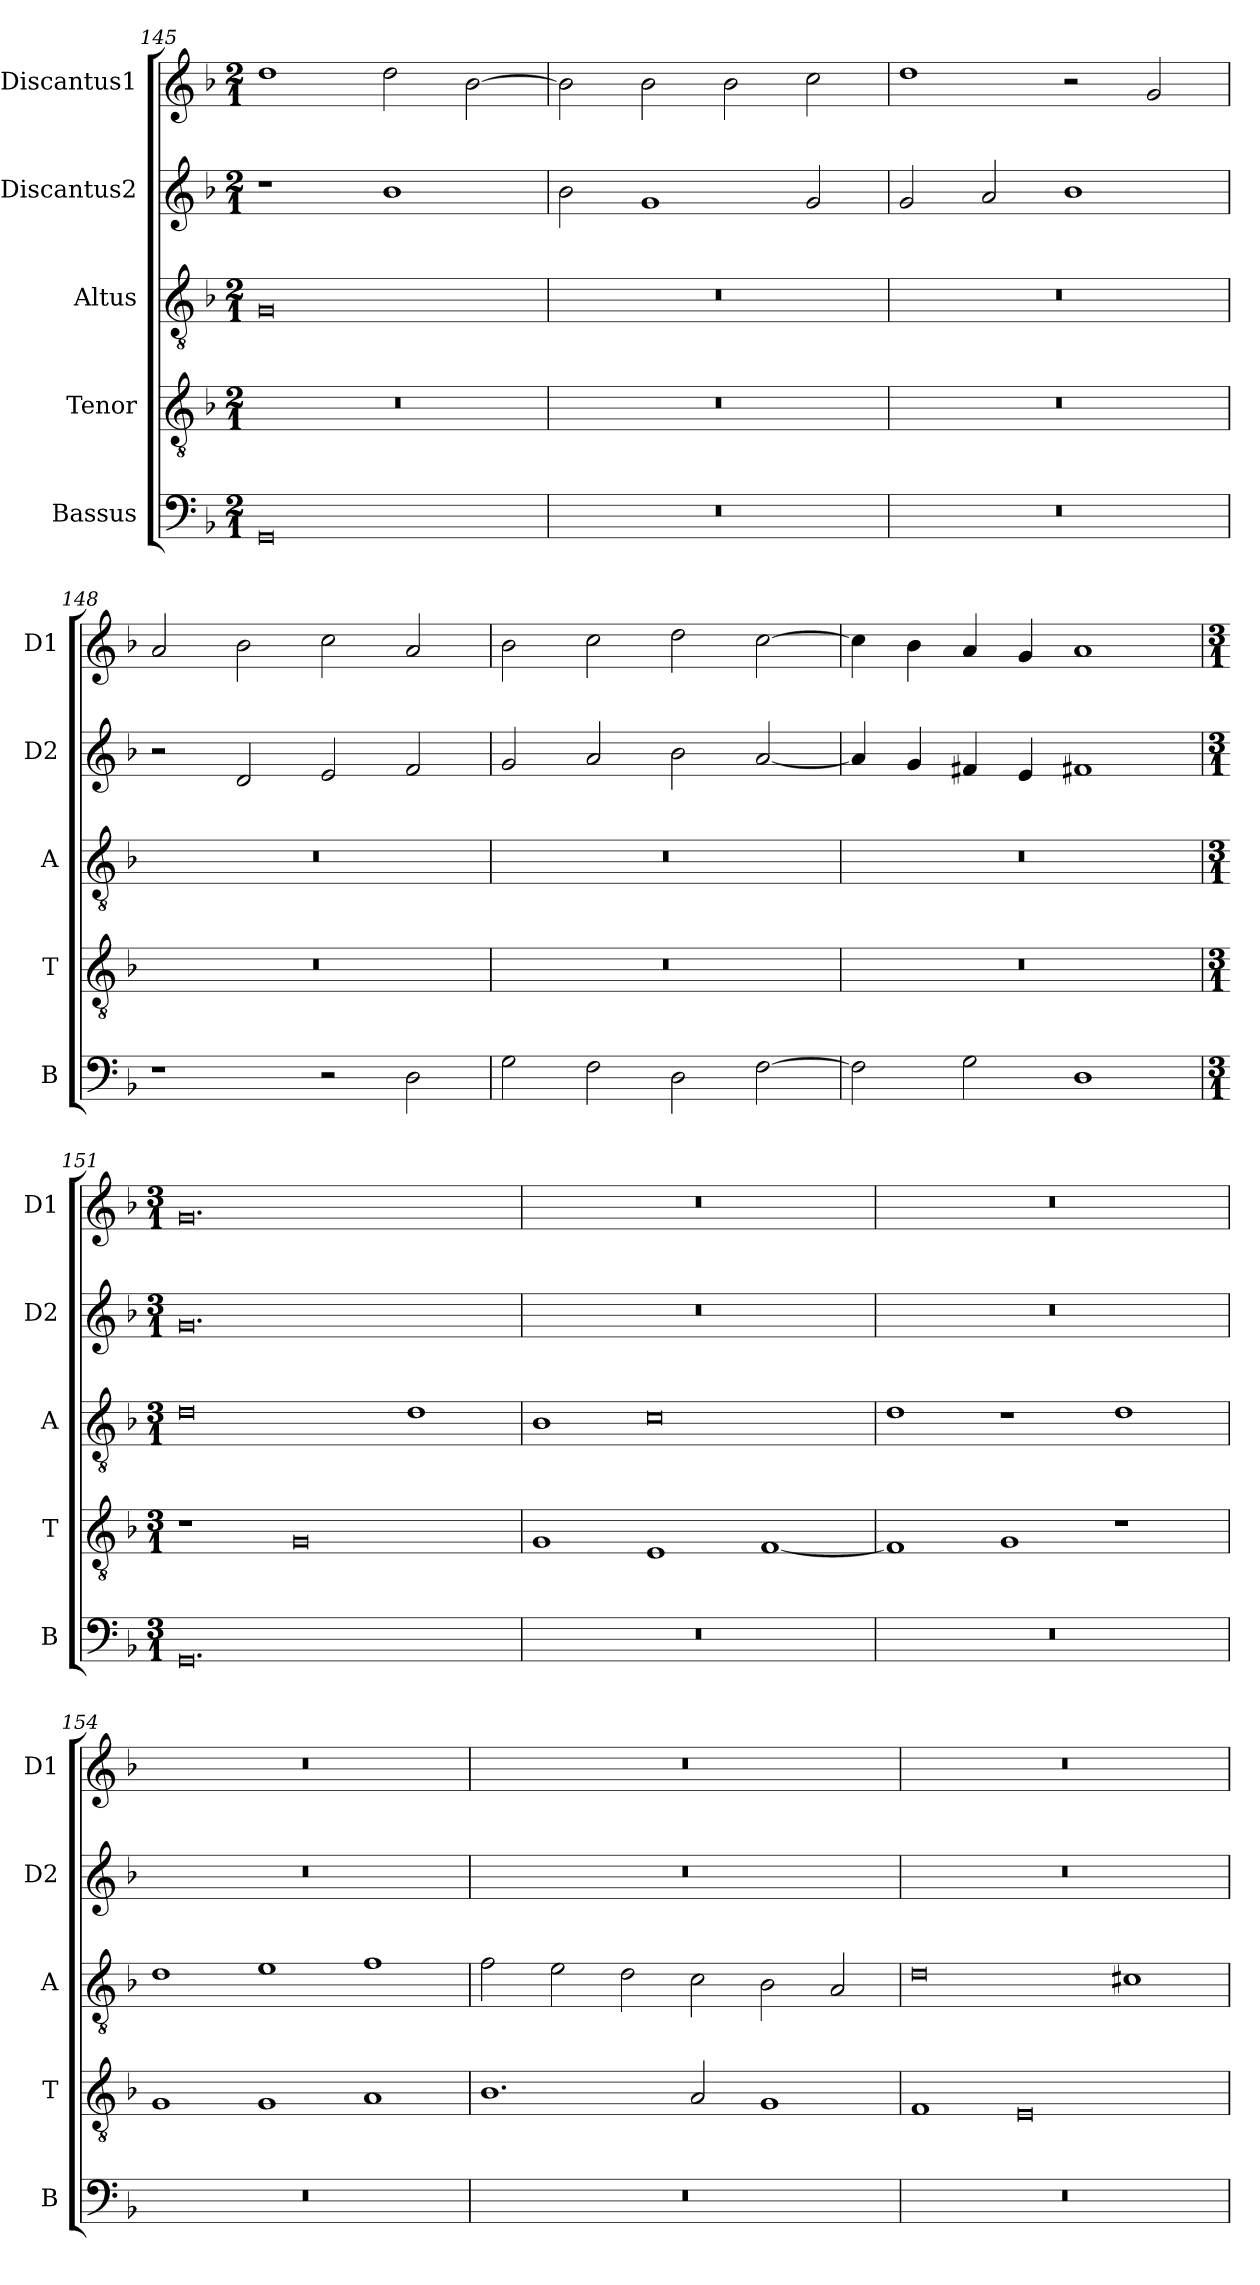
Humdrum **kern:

**kern	**kern	**kern	**kern	**kern
*part5	*part4	*part3	*part2	*part1
*staff5	*staff4	*staff3	*staff2	*staff1
*I"Bassus	*I"Tenor	*I"Altus	*I"Discantus2	*I"Discantus1
*I'B	*I'T	*I'A	*I'D2	*I'D1
*clefF4	*clefGv2	*clefGv2	*clefG2	*clefG2
*k[b-]	*k[b-]	*k[b-]	*k[b-]	*k[b-]
*M2/1	*M2/1	*M2/1	*M2/1	*M2/1
=145	=145	=145	=145	=145
0GG	0r	0G	1r	1dd
.	.	.	1b-	2dd\
.	.	.	.	[2b-\
=146	=146	=146	=146	=146
0r	0r	0r	2b-\	2b-\]
.	.	.	1g	2b-\
.	.	.	.	2b-\
.	.	.	2g/	2cc\
=147	=147	=147	=147	=147
0r	0r	0r	2g/	1dd
.	.	.	2a/	.
.	.	.	1b-	2r
.	.	.	.	2g/
=148	=148	=148	=148	=148
1r	0r	0r	2r	2a/
.	.	.	2d/	2b-\
2r	.	.	2e/	2cc\
2D\	.	.	2f/	2a/
=149	=149	=149	=149	=149
2G\	0r	0r	2g/	2b-\
2F\	.	.	2a/	2cc\
2D\	.	.	2b-\	2dd\
[2F\	.	.	[2a/	[2cc\
=150	=150	=150	=150	=150
2F\]	0r	0r	4a/]	4cc\]
.	.	.	4g/	4b-\
2G\	.	.	4f#X/	4a/
.	.	.	4e/	4g/
1D	.	.	1f#X	1a
=151	=151	=151	=151	=151
*M3/1	*M3/1	*M3/1	*M3/1	*M3/1
0.GG	1r	0d	0.g	0.g
.	0G	.	.	.
.	.	1d	.	.
=152	=152	=152	=152	=152
0.r	1G	1B-	0.r	0.r
.	1E	0c	.	.
.	[1F	.	.	.
=153	=153	=153	=153	=153
0.r	1F]	1d	0.r	0.r
.	1G	1r	.	.
.	1r	1d	.	.
=154	=154	=154	=154	=154
0.r	1G	1d	0.r	0.r
.	1G	1e	.	.
.	1A	1f	.	.
=155	=155	=155	=155	=155
0.r	1.B-	2f\	0.r	0.r
.	.	2e\	.	.
.	.	2d\	.	.
.	2A/	2c\	.	.
.	1G	2B-\	.	.
.	.	2A/	.	.
=156	=156	=156	=156	=156
0.r	1F	0d	0.r	0.r
.	0E	.	.	.
.	.	1c#X	.	.
=	=	=	=	=
*-	*-	*-	*-	*-
